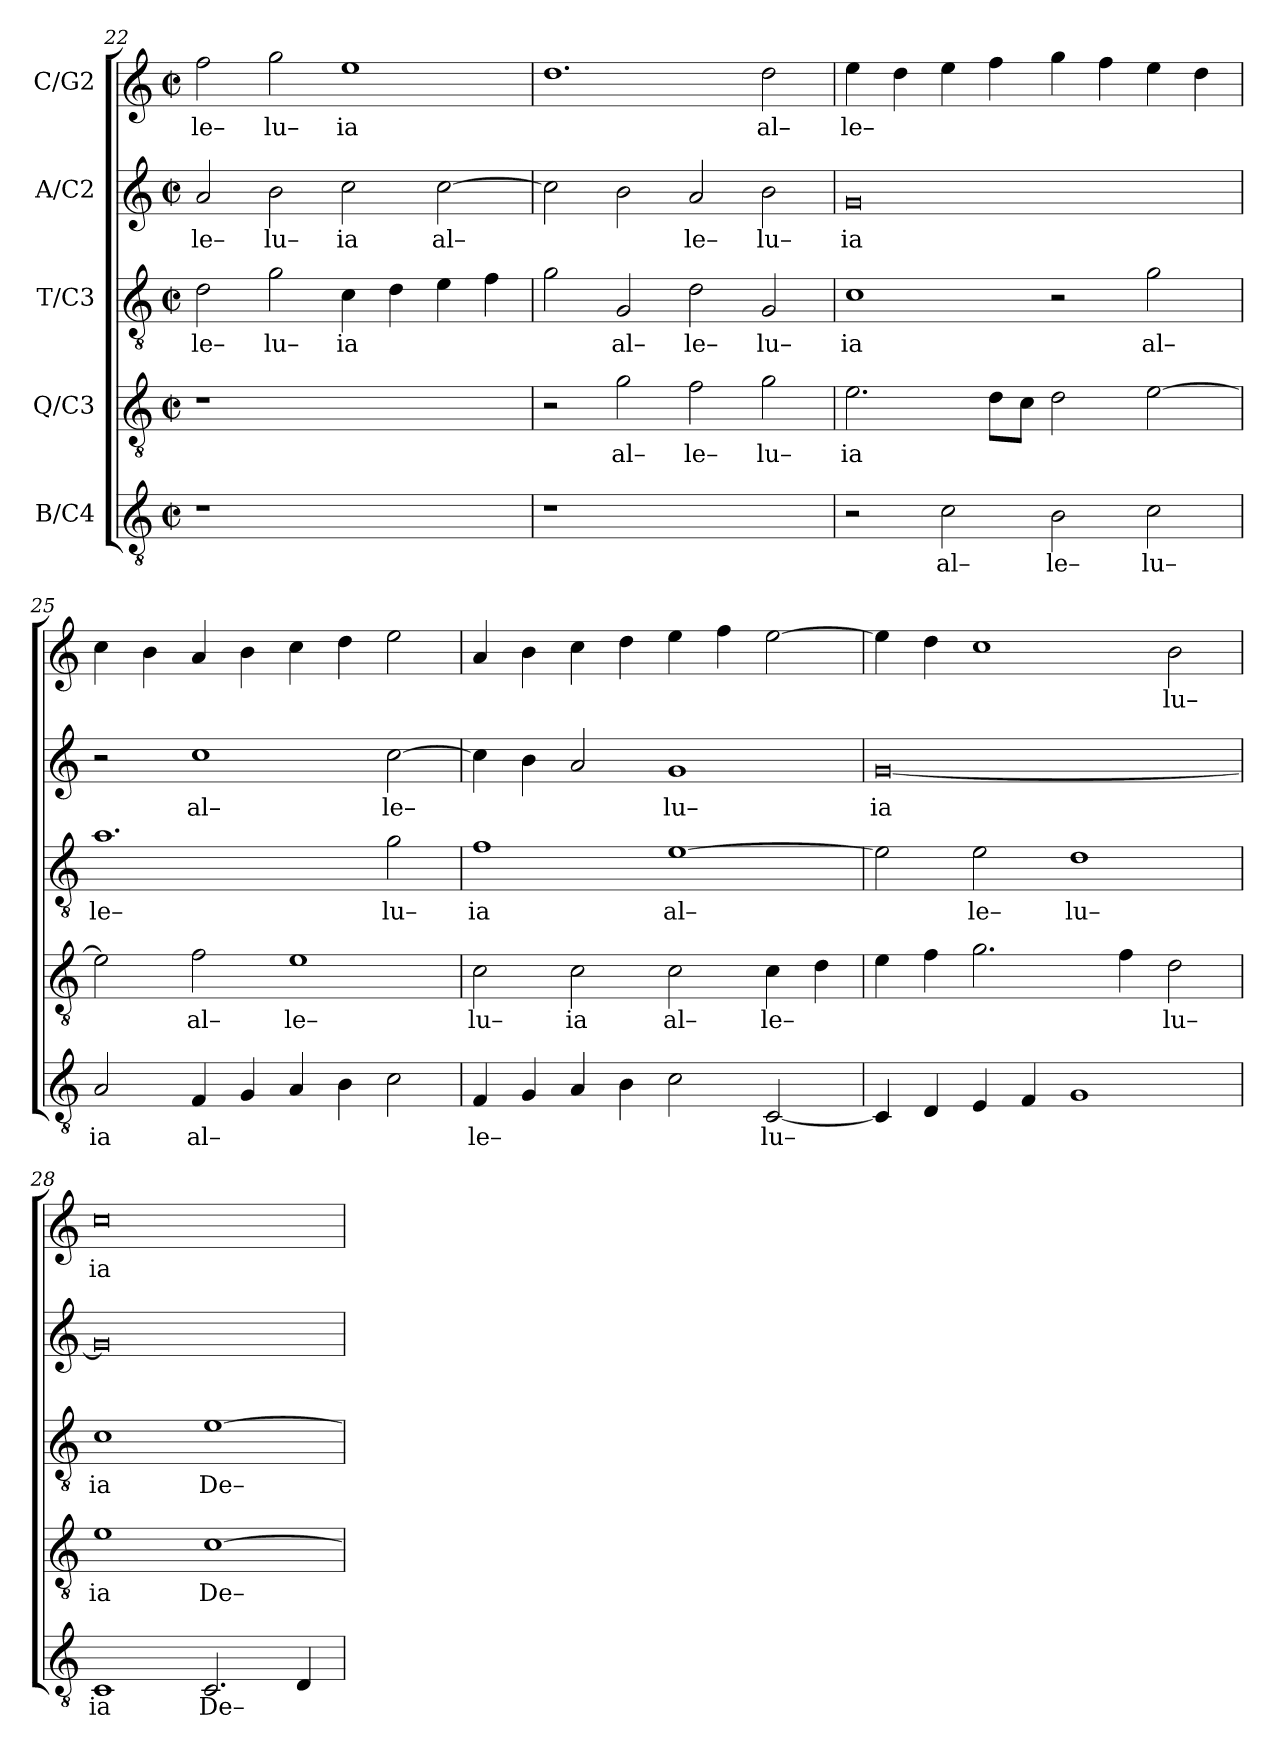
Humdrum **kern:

**kern	**text	**kern	**text	**kern	**text	**kern	**text	**kern	**text
*part5	*part5	*part4	*part4	*part3	*part3	*part2	*part2	*part1	*part1
*staff5	*staff5	*staff4	*staff4	*staff3	*staff3	*staff2	*staff2	*staff1	*staff1
*I"B/C4	*	*I"Q/C3	*	*I"T/C3	*	*I"A/C2	*	*I"C/G2	*
!!LO:PB:g=z
*clefGv2	*	*clefGv2	*	*clefGv2	*	*clefG2	*	*clefG2	*
*k[]	*	*k[]	*	*k[]	*	*k[]	*	*k[]	*
*C:	*	*C:	*	*C:	*	*C:	*	*C:	*
*M2/2	*	*M2/2	*	*M2/2	*	*M2/2	*	*M2/2	*
*met(c|)	*	*met(c|)	*	*met(c|)	*	*met(c|)	*	*met(c|)	*
=22	=22	=22	=22	=22	=22	=22	=22	=22	=22
!	!	!	!	!	!LO:LY:b	!	!LO:LY:b	!	!LO:LY:b
1r	.	1r	.	2d\	le–	2a/	le–	2ff\	le–
!	!	!	!	!	!LO:LY:b	!	!LO:LY:b	!	!LO:LY:b
.	.	.	.	2g\	lu–	2b\	lu–	2gg\	lu–
!	!	!	!	!	!LO:LY:b	!	!LO:LY:b	!	!LO:LY:b
1ryy	.	1ryy	.	4c\	ia	2cc\	ia	1ee	ia
.	.	.	.	4d\	.	.	.	.	.
!	!	!	!	!	!	!	!LO:LY:b	!	!
.	.	.	.	4e\	.	[2cc\	al–	.	.
.	.	.	.	4f\	.	.	.	.	.
=23	=23	=23	=23	=23	=23	=23	=23	=23	=23
1r	.	2r	.	2g\	.	2cc\]	.	1.dd	.
!	!	!	!LO:LY:b	!	!LO:LY:b	!	!	!	!
.	.	2g\	al–	2G/	al–	2b\	.	.	.
!	!	!	!LO:LY:b	!	!LO:LY:b	!	!LO:LY:b	!	!
1ryy	.	2f\	le–	2d\	le–	2a/	le–	.	.
!	!	!	!LO:LY:b	!	!LO:LY:b	!	!LO:LY:b	!	!LO:LY:b
.	.	2g\	lu–	2G/	lu–	2b\	lu–	2dd\	al–
=24	=24	=24	=24	=24	=24	=24	=24	=24	=24
!	!	!	!LO:LY:b	!	!LO:LY:b	!	!LO:LY:b	!	!LO:LY:b
2r	.	2.e\	ia	1c	ia	0g	ia	4ee\	le–
.	.	.	.	.	.	.	.	4dd\	.
!	!LO:LY:b	!	!	!	!	!	!	!	!
2c\	al–	.	.	.	.	.	.	4ee\	.
.	.	8d\L	.	.	.	.	.	4ff\	.
.	.	8c\J	.	.	.	.	.	.	.
!	!LO:LY:b	!	!	!	!	!	!	!	!
2B\	le–	2d\	.	2r	.	.	.	4gg\	.
.	.	.	.	.	.	.	.	4ff\	.
!	!LO:LY:b	!	!	!	!LO:LY:b	!	!	!	!
2c\	lu–	[2e\	.	2g\	al–	.	.	4ee\	.
.	.	.	.	.	.	.	.	4dd\	.
=25	=25	=25	=25	=25	=25	=25	=25	=25	=25
!	!LO:LY:b	!	!	!	!LO:LY:b	!	!	!	!
2A/	ia	2e\]	.	1.a	le–	2r	.	4cc\	.
.	.	.	.	.	.	.	.	4b\	.
!	!LO:LY:b	!	!LO:LY:b	!	!	!	!LO:LY:b	!	!
4F/	al–	2f\	al–	.	.	1cc	al–	4a/	.
4G/	.	.	.	.	.	.	.	4b\	.
!	!	!	!LO:LY:b	!	!	!	!	!	!
4A/	.	1e	le–	.	.	.	.	4cc\	.
4B\	.	.	.	.	.	.	.	4dd\	.
!	!	!	!	!	!LO:LY:b	!	!LO:LY:b	!	!
2c\	.	.	.	2g\	lu–	[2cc\	le–	2ee\	.
=26	=26	=26	=26	=26	=26	=26	=26	=26	=26
!	!LO:LY:b	!	!LO:LY:b	!	!LO:LY:b	!	!	!	!
4F/	le–	2c\	lu–	1f	ia	4cc\]	.	4a/	.
4G/	.	.	.	.	.	4b\	.	4b\	.
!	!	!	!LO:LY:b	!	!	!	!	!	!
4A/	.	2c\	ia	.	.	2a/	.	4cc\	.
4B\	.	.	.	.	.	.	.	4dd\	.
!	!	!	!LO:LY:b	!	!LO:LY:b	!	!LO:LY:b	!	!
2c\	.	2c\	al–	[1e	al–	1g	lu–	4ee\	.
.	.	.	.	.	.	.	.	4ff\	.
!	!LO:LY:b	!	!LO:LY:b	!	!	!	!	!	!
[2C/	lu–	4c\	le–	.	.	.	.	[2ee\	.
.	.	4d\	.	.	.	.	.	.	.
!!LO:LB:g=z
=27	=27	=27	=27	=27	=27	=27	=27	=27	=27
!	!	!	!	!	!	!	!LO:LY:b	!	!
4C/]	.	4e\	.	2e\]	.	[0g	ia	4ee\]	.
4D/	.	4f\	.	.	.	.	.	4dd\	.
!	!	!	!	!	!LO:LY:b	!	!	!	!
4E/	.	2.g\	.	2e\	le–	.	.	1cc	.
4F/	.	.	.	.	.	.	.	.	.
!	!	!	!	!	!LO:LY:b	!	!	!	!
1G	.	.	.	1d	lu–	.	.	.	.
.	.	4f\	.	.	.	.	.	.	.
!	!	!	!LO:LY:b	!	!	!	!	!	!LO:LY:b
.	.	2d\	lu–	.	.	.	.	2b\	lu–
=28	=28	=28	=28	=28	=28	=28	=28	=28	=28
!	!LO:LY:b	!	!LO:LY:b	!	!LO:LY:b	!	!	!	!LO:LY:b
1C	ia	1e	ia	1c	ia	0g]	.	0cc	ia
!	!LO:LY:b	!	!LO:LY:b	!	!LO:LY:b	!	!	!	!
2.C/	De–	[1c	De–	[1e	De–	.	.	.	.
4D/	.	.	.	.	.	.	.	.	.
=	=	=	=	=	=	=	=	=	=
*-	*-	*-	*-	*-	*-	*-	*-	*-	*-
